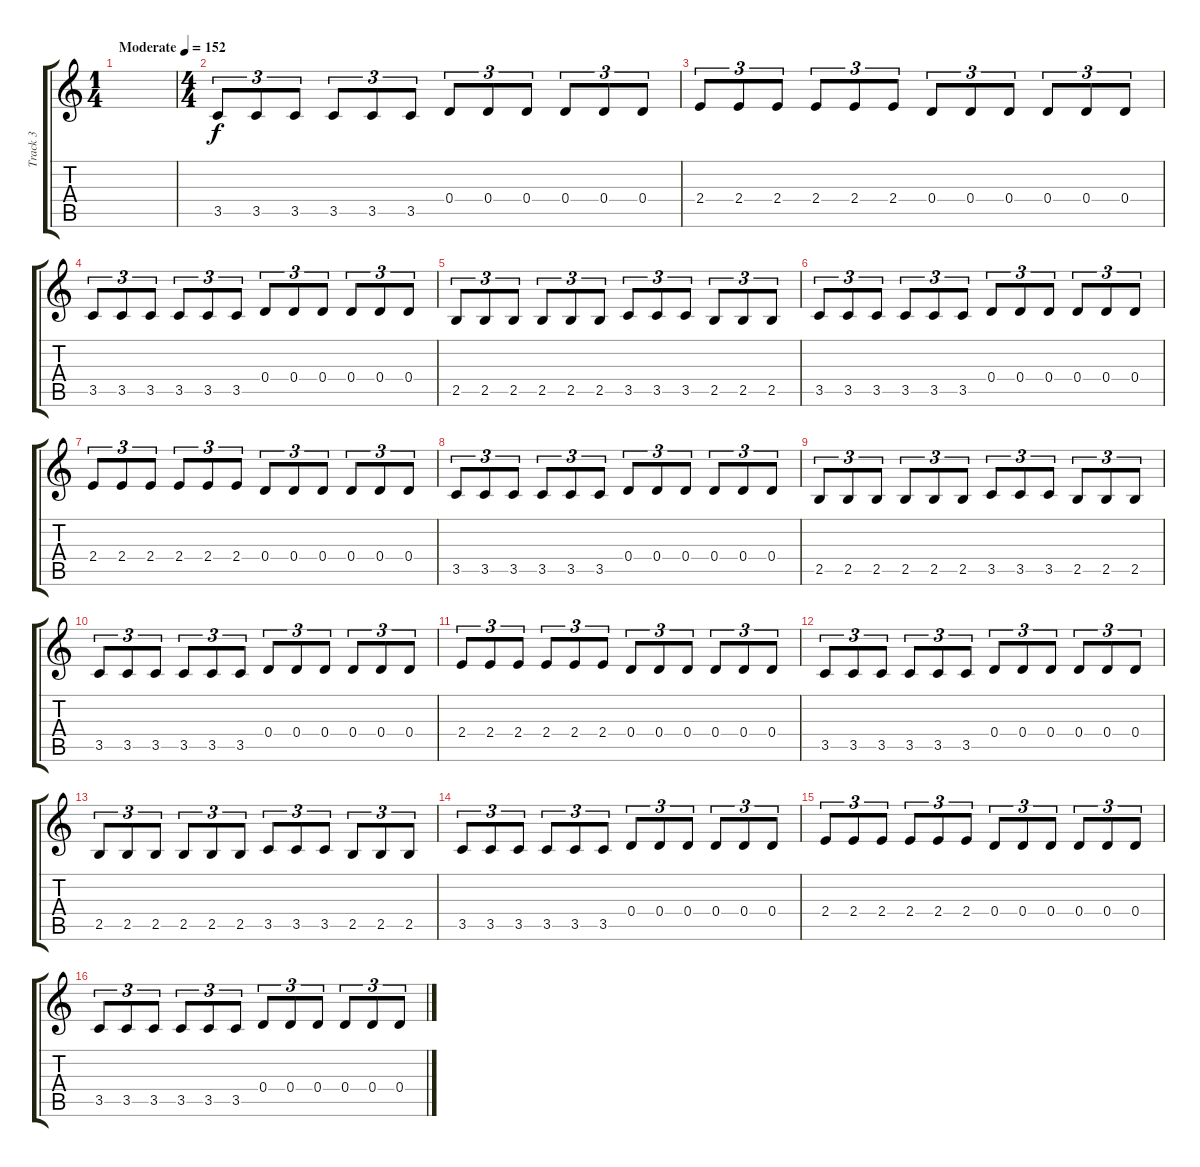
\track ("Track 3" "Track 3") {instrument distortionguitar}
\staff {score tabs}
\tuning (D4 B3 G3 D3 A2 E2) {hide}
\ts (1 4)
\tempo (152 "Moderate")
\clef g2
\ks c
|
\ts (4 4)
3.5.8{tu (3 2)} 3.5.8{tu (3 2)} 3.5.8{tu (3 2)} 3.5.8{tu (3 2)} 3.5.8{tu (3 2)} 3.5.8{tu (3 2)} 0.4.8{tu (3 2)} 0.4.8{tu (3 2)} 0.4.8{tu (3 2)} 0.4.8{tu (3 2)} 0.4.8{tu (3 2)} 0.4.8{tu (3 2)} |
2.4.8{tu (3 2)} 2.4.8{tu (3 2)} 2.4.8{tu (3 2)} 2.4.8{tu (3 2)} 2.4.8{tu (3 2)} 2.4.8{tu (3 2)} 0.4.8{tu (3 2)} 0.4.8{tu (3 2)} 0.4.8{tu (3 2)} 0.4.8{tu (3 2)} 0.4.8{tu (3 2)} 0.4.8{tu (3 2)} |
3.5.8{tu (3 2)} 3.5.8{tu (3 2)} 3.5.8{tu (3 2)} 3.5.8{tu (3 2)} 3.5.8{tu (3 2)} 3.5.8{tu (3 2)} 0.4.8{tu (3 2)} 0.4.8{tu (3 2)} 0.4.8{tu (3 2)} 0.4.8{tu (3 2)} 0.4.8{tu (3 2)} 0.4.8{tu (3 2)} |
2.5.8{tu (3 2)} 2.5.8{tu (3 2)} 2.5.8{tu (3 2)} 2.5.8{tu (3 2)} 2.5.8{tu (3 2)} 2.5.8{tu (3 2)} 3.5.8{tu (3 2)} 3.5.8{tu (3 2)} 3.5.8{tu (3 2)} 2.5.8{tu (3 2)} 2.5.8{tu (3 2)} 2.5.8{tu (3 2)} |
3.5.8{tu (3 2)} 3.5.8{tu (3 2)} 3.5.8{tu (3 2)} 3.5.8{tu (3 2)} 3.5.8{tu (3 2)} 3.5.8{tu (3 2)} 0.4.8{tu (3 2)} 0.4.8{tu (3 2)} 0.4.8{tu (3 2)} 0.4.8{tu (3 2)} 0.4.8{tu (3 2)} 0.4.8{tu (3 2)} |
2.4.8{tu (3 2)} 2.4.8{tu (3 2)} 2.4.8{tu (3 2)} 2.4.8{tu (3 2)} 2.4.8{tu (3 2)} 2.4.8{tu (3 2)} 0.4.8{tu (3 2)} 0.4.8{tu (3 2)} 0.4.8{tu (3 2)} 0.4.8{tu (3 2)} 0.4.8{tu (3 2)} 0.4.8{tu (3 2)} |
3.5.8{tu (3 2)} 3.5.8{tu (3 2)} 3.5.8{tu (3 2)} 3.5.8{tu (3 2)} 3.5.8{tu (3 2)} 3.5.8{tu (3 2)} 0.4.8{tu (3 2)} 0.4.8{tu (3 2)} 0.4.8{tu (3 2)} 0.4.8{tu (3 2)} 0.4.8{tu (3 2)} 0.4.8{tu (3 2)} |
2.5.8{tu (3 2)} 2.5.8{tu (3 2)} 2.5.8{tu (3 2)} 2.5.8{tu (3 2)} 2.5.8{tu (3 2)} 2.5.8{tu (3 2)} 3.5.8{tu (3 2)} 3.5.8{tu (3 2)} 3.5.8{tu (3 2)} 2.5.8{tu (3 2)} 2.5.8{tu (3 2)} 2.5.8{tu (3 2)} |
3.5.8{tu (3 2)} 3.5.8{tu (3 2)} 3.5.8{tu (3 2)} 3.5.8{tu (3 2)} 3.5.8{tu (3 2)} 3.5.8{tu (3 2)} 0.4.8{tu (3 2)} 0.4.8{tu (3 2)} 0.4.8{tu (3 2)} 0.4.8{tu (3 2)} 0.4.8{tu (3 2)} 0.4.8{tu (3 2)} |
2.4.8{tu (3 2)} 2.4.8{tu (3 2)} 2.4.8{tu (3 2)} 2.4.8{tu (3 2)} 2.4.8{tu (3 2)} 2.4.8{tu (3 2)} 0.4.8{tu (3 2)} 0.4.8{tu (3 2)} 0.4.8{tu (3 2)} 0.4.8{tu (3 2)} 0.4.8{tu (3 2)} 0.4.8{tu (3 2)} |
3.5.8{tu (3 2)} 3.5.8{tu (3 2)} 3.5.8{tu (3 2)} 3.5.8{tu (3 2)} 3.5.8{tu (3 2)} 3.5.8{tu (3 2)} 0.4.8{tu (3 2)} 0.4.8{tu (3 2)} 0.4.8{tu (3 2)} 0.4.8{tu (3 2)} 0.4.8{tu (3 2)} 0.4.8{tu (3 2)} |
2.5.8{tu (3 2)} 2.5.8{tu (3 2)} 2.5.8{tu (3 2)} 2.5.8{tu (3 2)} 2.5.8{tu (3 2)} 2.5.8{tu (3 2)} 3.5.8{tu (3 2)} 3.5.8{tu (3 2)} 3.5.8{tu (3 2)} 2.5.8{tu (3 2)} 2.5.8{tu (3 2)} 2.5.8{tu (3 2)} |
3.5.8{tu (3 2)} 3.5.8{tu (3 2)} 3.5.8{tu (3 2)} 3.5.8{tu (3 2)} 3.5.8{tu (3 2)} 3.5.8{tu (3 2)} 0.4.8{tu (3 2)} 0.4.8{tu (3 2)} 0.4.8{tu (3 2)} 0.4.8{tu (3 2)} 0.4.8{tu (3 2)} 0.4.8{tu (3 2)} |
2.4.8{tu (3 2)} 2.4.8{tu (3 2)} 2.4.8{tu (3 2)} 2.4.8{tu (3 2)} 2.4.8{tu (3 2)} 2.4.8{tu (3 2)} 0.4.8{tu (3 2)} 0.4.8{tu (3 2)} 0.4.8{tu (3 2)} 0.4.8{tu (3 2)} 0.4.8{tu (3 2)} 0.4.8{tu (3 2)} |
3.5.8{tu (3 2)} 3.5.8{tu (3 2)} 3.5.8{tu (3 2)} 3.5.8{tu (3 2)} 3.5.8{tu (3 2)} 3.5.8{tu (3 2)} 0.4.8{tu (3 2)} 0.4.8{tu (3 2)} 0.4.8{tu (3 2)} 0.4.8{tu (3 2)} 0.4.8{tu (3 2)} 0.4.8{tu (3 2)}
